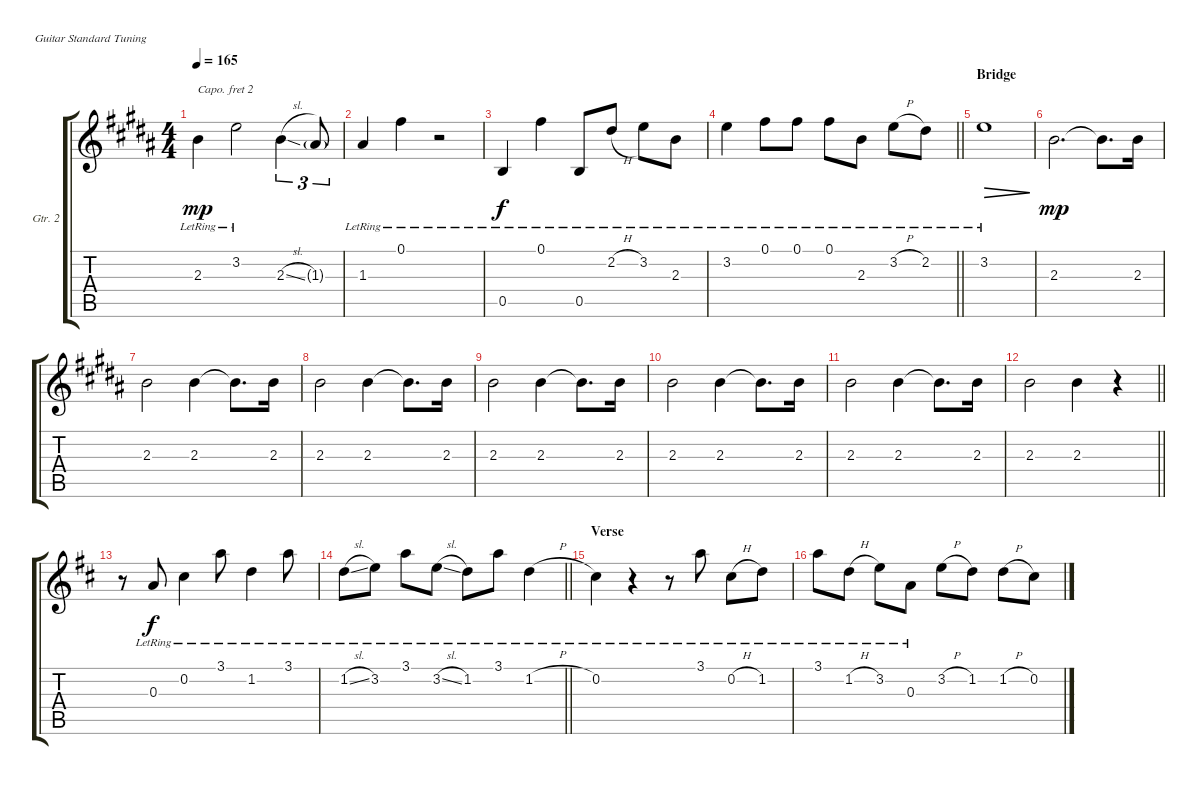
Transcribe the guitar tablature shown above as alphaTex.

\defaultSystemsLayout 4
\bracketExtendMode groupsimilarinstruments
\firstSystemTrackNameOrientation horizontal
\otherSystemsTrackNameOrientation horizontal
\track ("Guitar 2" "Gtr. 2") {instrument acousticguitarsteel}
\staff {score tabs}
\capo 2
\tuning (E4 B3 G3 D3 A2 E2)
\ts (4 4)
\tempo 165
\clef g2
\scale
0.333333
\ks b
2.3{lr}.4{dy mp} 3.2{lr}.2 2.3{sl}.4{tu (3 2)} 1.3{g}.8{tu (3 2)} |
\scale
0.333333 1.3{lr}.4 0.1{lr}.4 r.2 |
\scale
0.333333 0.5{lr}.4{dy f} 0.1{lr}.4 0.5{lr}.8 2.2{h lr}.8 3.2{lr}.8 2.3{lr}.8 |
\scale
0.333333
\barLineRight lightlight
3.2{lr}.4 0.1{lr}.8 0.1{lr}.8 0.1{lr}.8 2.3{lr}.8 3.2{h lr}.8 2.2{lr}.8 |
\section ("" "Bridge")
\scale
0.333333 3.2{lr}.1{dec} |
\scale
0.333333 2.3.2{d dy mp} 2.3{t}.8{d} 2.3.16 |
\scale
0.333333 2.3.2 2.3.4 2.3{t}.8{d} 2.3.16 |
\scale
0.333333 2.3.2 2.3.4 2.3{t}.8{d} 2.3.16 |
\scale
0.333333 2.3.2 2.3.4 2.3{t}.8{d} 2.3.16 |
\scale
0.333333 2.3.2 2.3.4 2.3{t}.8{d} 2.3.16 |
\scale
0.333333 2.3.2 2.3.4 2.3{t}.8{d} 2.3.16 |
\scale
0.333333
\barLineRight lightlight
2.3.2 2.3.4 r.4 |
\scale
0.51938
\ks d
r.8 0.3{lr}.8{dy f} 0.2{lr}.4 3.1{lr}.8 1.2{lr}.4 3.1{lr}.8 |
\scale
0.24031
\barLineRight lightlight
1.2{sl lr}.8 3.2{lr}.8 3.1{lr}.8 3.2{sl lr}.8 1.2{lr}.8 3.1{lr}.8 1.2{h lr}.4 |
\section ("" "Verse")
\scale
0.24031 0.2{lr}.4 r.4 r.8 3.1{lr}.8 0.2{h lr}.8 1.2{lr}.8 |
\scale
0.333333 3.1{lr}.8 1.2{h lr}.8 3.2{lr}.8 0.3{lr}.8 3.2{h}.8 1.2.8 1.2{h}.8 0.2.8
